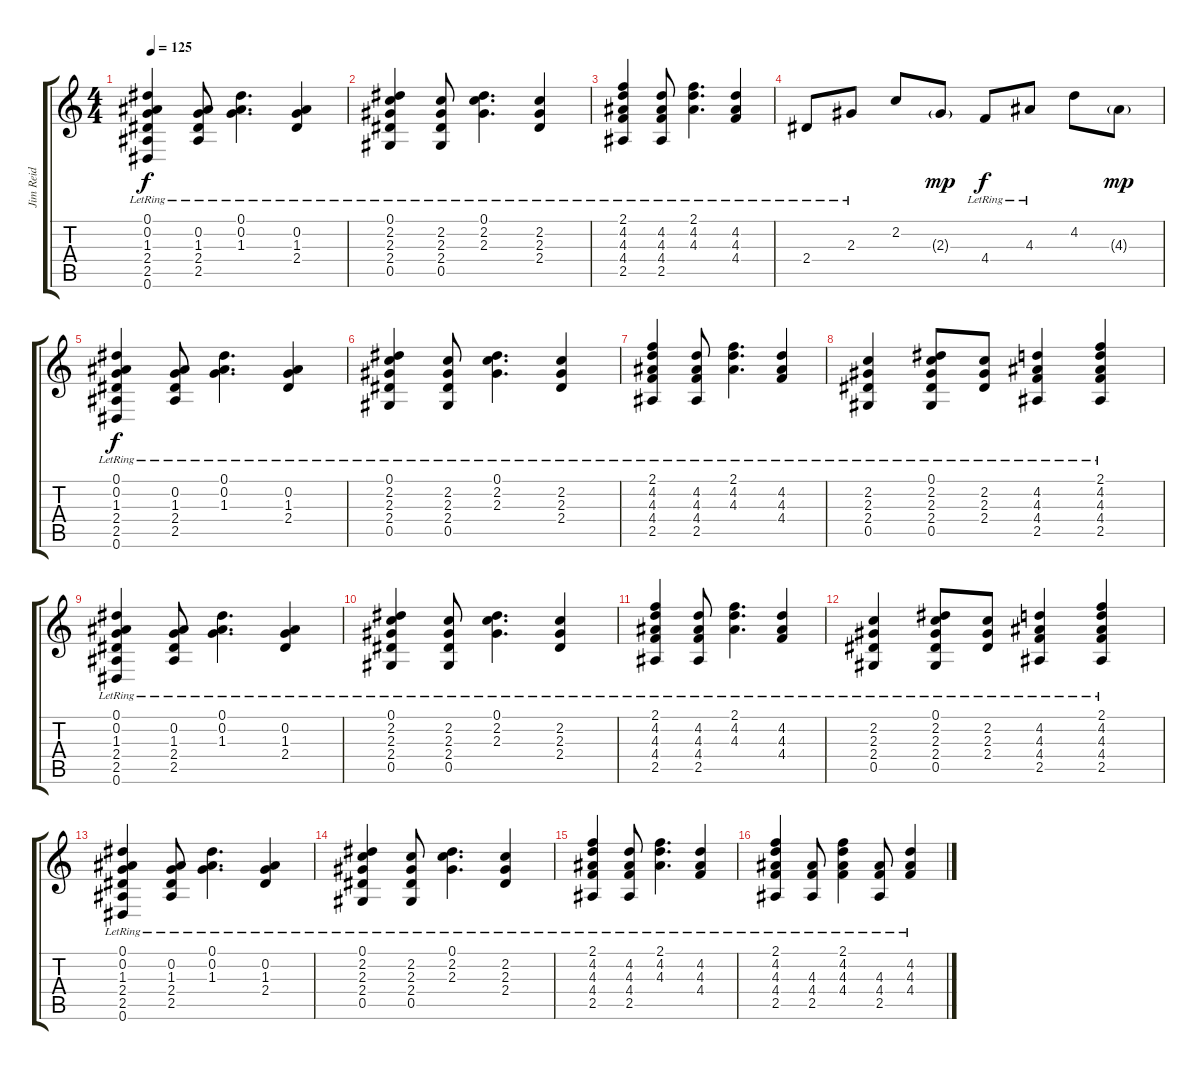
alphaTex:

\track ("Jim Reid" "Jim Reid") {instrument overdrivenguitar}
\staff {score tabs}
\tuning (Eb4 Bb3 Gb3 Db3 Ab2 Eb2) {hide}
\ts (4 4)
\tempo 125
\clef g2
\ks c
(0.1{lr} 0.2{lr} 1.3{lr} 2.4{lr} 2.5{lr} 0.6{lr}).4{dy f} (0.2{lr} 1.3{lr} 2.4{lr} 2.5{lr}).8 (0.1{lr} 0.2{lr} 1.3{lr}).4{d} (0.2{lr} 1.3{lr} 2.4{lr}).4 |
(0.1{lr} 2.2{lr} 2.3{lr} 2.4{lr} 0.5{lr}).4 (2.2{lr} 2.3{lr} 2.4{lr} 0.5{lr}).8 (0.1{lr} 2.2{lr} 2.3{lr}).4{d} (2.2{lr} 2.3{lr} 2.4{lr}).4 |
(2.1{lr} 4.2{lr} 4.3{lr} 4.4{lr} 2.5{lr}).4 (4.2{lr} 4.3{lr} 4.4{lr} 2.5{lr}).8 (2.1{lr} 4.2{lr} 4.3{lr}).4{d} (4.2 4.3{lr} 4.4{lr}).4 |
2.4{lr}.8 2.3{lr}.8 2.2.8 2.3{g}.8{dy mp} 4.4{lr}.8{dy f} 4.3{lr}.8 4.2.8 4.3{g}.8{dy mp} |
(0.1{lr} 0.2{lr} 1.3{lr} 2.4{lr} 2.5{lr} 0.6{lr}).4{dy f} (0.2{lr} 1.3{lr} 2.4{lr} 2.5{lr}).8 (0.1{lr} 0.2{lr} 1.3{lr}).4{d} (0.2{lr} 1.3{lr} 2.4{lr}).4 |
(0.1{lr} 2.2{lr} 2.3{lr} 2.4{lr} 0.5{lr}).4 (2.2{lr} 2.3{lr} 2.4{lr} 0.5{lr}).8 (0.1{lr} 2.2{lr} 2.3{lr}).4{d} (2.2{lr} 2.3{lr} 2.4{lr}).4 |
(2.1{lr} 4.2{lr} 4.3{lr} 4.4{lr} 2.5{lr}).4 (4.2{lr} 4.3{lr} 4.4{lr} 2.5{lr}).8 (2.1{lr} 4.2{lr} 4.3{lr}).4{d} (4.2 4.3{lr} 4.4{lr}).4 |
(2.2{lr} 2.3{lr} 2.4{lr} 0.5{lr}).4 (0.1{lr} 2.2{lr} 2.3{lr} 2.4{lr} 0.5{lr}).8 (2.2{lr} 2.3{lr} 2.4{lr}).8 (4.2 4.3{lr} 4.4{lr} 2.5{lr}).4 (2.1{lr} 4.2{lr} 4.3{lr} 4.4{lr} 2.5{lr}).4 |
(0.1{lr} 0.2{lr} 1.3{lr} 2.4{lr} 2.5{lr} 0.6{lr}).4 (0.2{lr} 1.3{lr} 2.4{lr} 2.5{lr}).8 (0.1{lr} 0.2{lr} 1.3{lr}).4{d} (0.2{lr} 1.3{lr} 2.4{lr}).4 |
(0.1{lr} 2.2{lr} 2.3{lr} 2.4{lr} 0.5{lr}).4 (2.2{lr} 2.3{lr} 2.4{lr} 0.5{lr}).8 (0.1{lr} 2.2{lr} 2.3{lr}).4{d} (2.2{lr} 2.3{lr} 2.4{lr}).4 |
(2.1{lr} 4.2{lr} 4.3{lr} 4.4{lr} 2.5{lr}).4 (4.2{lr} 4.3{lr} 4.4{lr} 2.5{lr}).8 (2.1{lr} 4.2{lr} 4.3{lr}).4{d} (4.2 4.3{lr} 4.4{lr}).4 |
(2.2{lr} 2.3{lr} 2.4{lr} 0.5{lr}).4 (0.1{lr} 2.2{lr} 2.3{lr} 2.4{lr} 0.5{lr}).8 (2.2{lr} 2.3{lr} 2.4{lr}).8 (4.2 4.3{lr} 4.4{lr} 2.5{lr}).4 (2.1{lr} 4.2{lr} 4.3{lr} 4.4{lr} 2.5{lr}).4 |
(0.1{lr} 0.2{lr} 1.3{lr} 2.4{lr} 2.5{lr} 0.6{lr}).4 (0.2{lr} 1.3{lr} 2.4{lr} 2.5{lr}).8 (0.1{lr} 0.2{lr} 1.3{lr}).4{d} (0.2{lr} 1.3{lr} 2.4{lr}).4 |
(0.1{lr} 2.2{lr} 2.3{lr} 2.4{lr} 0.5{lr}).4 (2.2{lr} 2.3{lr} 2.4{lr} 0.5{lr}).8 (0.1{lr} 2.2{lr} 2.3{lr}).4{d} (2.2{lr} 2.3{lr} 2.4{lr}).4 |
(2.1{lr} 4.2{lr} 4.3{lr} 4.4{lr} 2.5{lr}).4 (4.2{lr} 4.3{lr} 4.4{lr} 2.5{lr}).8 (2.1{lr} 4.2{lr} 4.3{lr}).4{d} (4.2{lr} 4.3{lr} 4.4{lr}).4 |
(2.1{lr} 4.2{lr} 4.3{lr} 4.4{lr} 2.5{lr}).4 (4.3{lr} 4.4{lr} 2.5{lr}).8 (2.1{lr} 4.2{lr} 4.3{lr} 4.4{lr}).4 (4.3{lr} 4.4{lr} 2.5{lr}).8 (4.2{lr} 4.3{lr} 4.4{lr}).4
